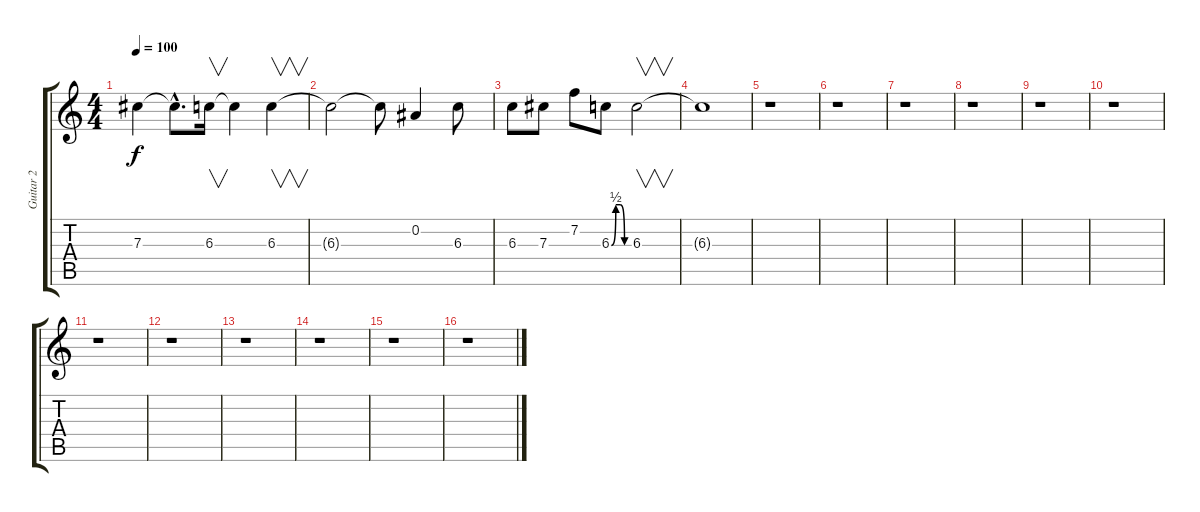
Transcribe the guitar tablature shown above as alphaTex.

\track ("Guitar 2" "Guitar 2") {instrument overdrivenguitar}
\staff {score tabs}
\tuning (Eb4 Bb3 Gb3 Db3 Ab2 Eb2) {hide}
\ts (4 4)
\tempo 100
\clef g2
\ks c
7.3.4{dy f} 7.3{hac t}.8{d} 6.3.16{v} 6.3{t}.4 6.3.4{v} |
6.3{t}.2 6.3{t}.8 0.2.4 6.3.8 |
6.3.8 7.3.8 7.2.8 6.3{be (custom 0 0 15 2 30 2 45 0 60 0)}.8 6.3.2{v} |
6.3{t}.1 |
r.1 |
r.1 |
r.1 |
r.1 |
r.1 |
r.1 |
r.1 |
r.1 |
r.1 |
r.1 |
r.1 |
r.1
